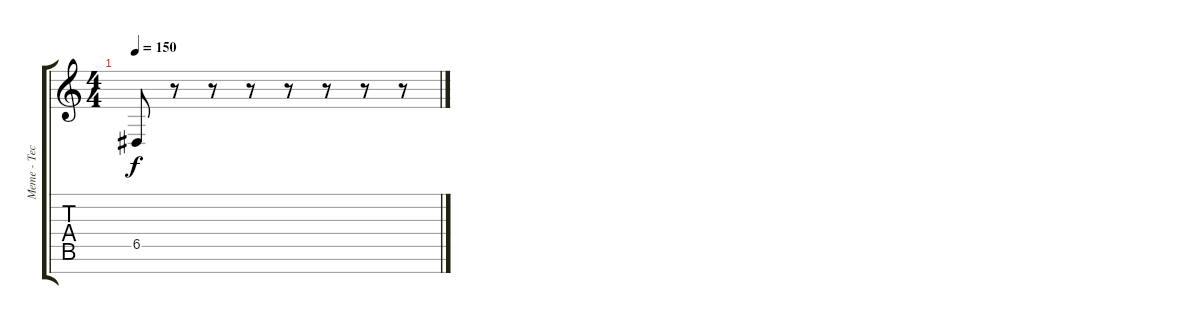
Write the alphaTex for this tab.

\track ("Meme - Teclado 1" "Meme - Tec") {instrument electricgrandpiano}
\staff {score tabs}
\tuning (E4 B3 G3 D3 A2 E2 B1) {hide}
\ts (4 4)
\tempo 150
\clef g2
\ks c
6.5.8{dy f} r.8 r.8 r.8 r.8 r.8 r.8 r.8
